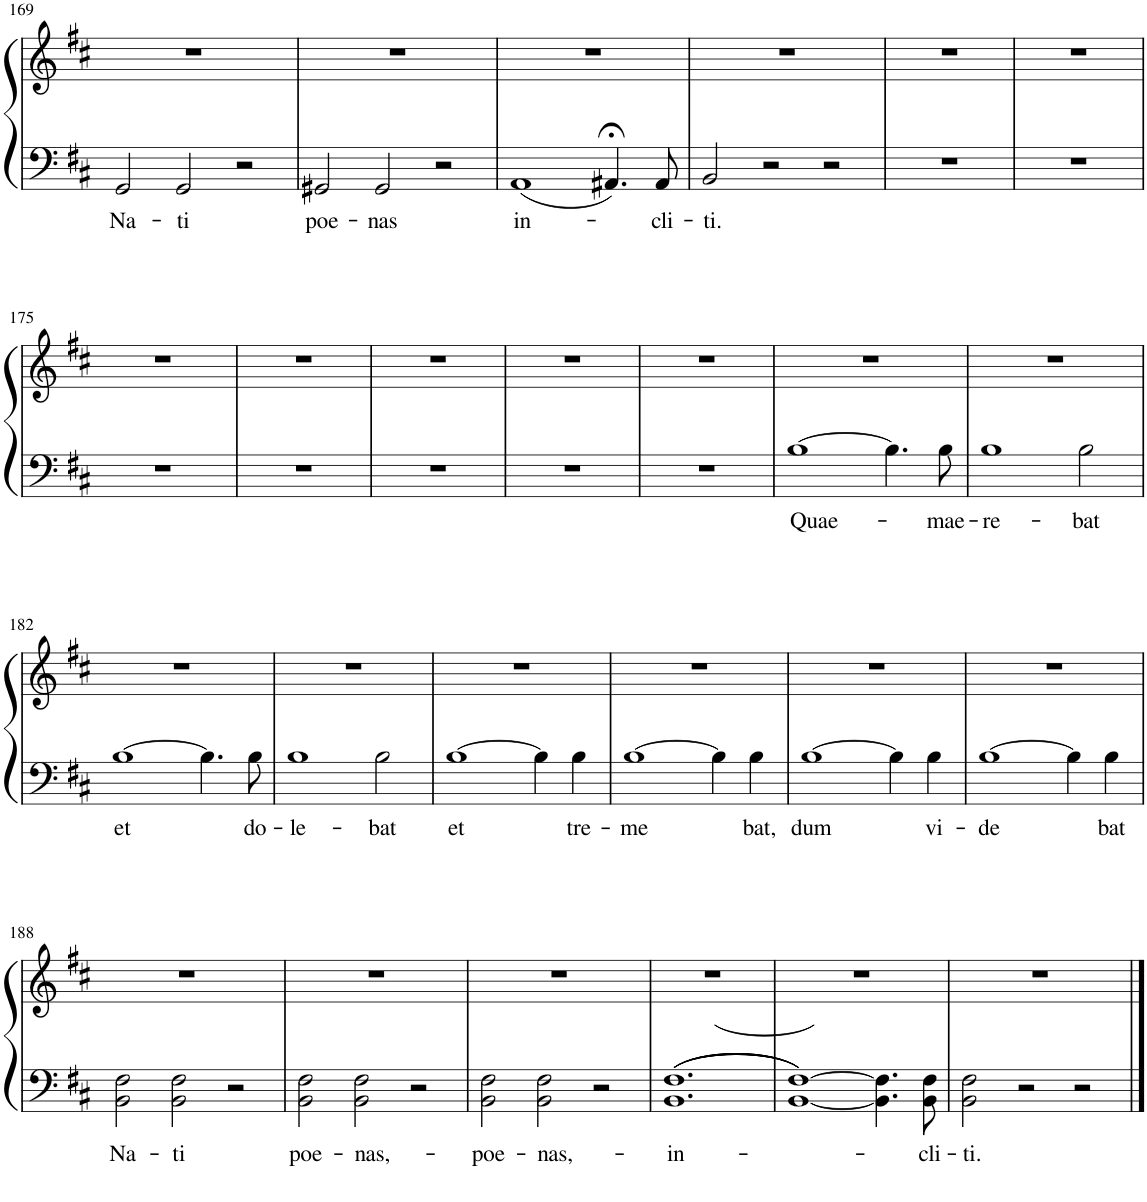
**kern	**text	**kern
*part1	*part1	*part1
*staff2	*staff2	*staff1
*I"Piano	*	*
*I'Pno.	*	*
!!LO:PB:g=z
*clefF4	*	*clefG2
*k[f#c#]	*	*k[f#c#]
*M3/2	*	*M3/2
=169	=169	=169
!	!LO:LY:b	!
2GG/	Na-	1.r
!	!LO:LY:b	!
2GG/	-ti	.
2r	.	.
=170	=170	=170
!	!LO:LY:b	!
2GG#X/	poe-	1.r
!	!LO:LY:b	!
2GG#/	-nas	.
2r	.	.
=171	=171	=171
!	!LO:LY:b	!
1AA	in-	1.r
4.AA#X;</	.	.
!	!LO:LY:b	!
8AA#/	-cli-	.
=172	=172	=172
!	!LO:LY:b	!
2BB/	-ti.	1.r
2r	.	.
2r	.	.
=173	=173	=173
1.r	.	1.r
=174	=174	=174
1.r	.	1.r
!!LO:LB:g=z
=175	=175	=175
1.r	.	1.r
=176	=176	=176
1.r	.	1.r
=177	=177	=177
1.r	.	1.r
=178	=178	=178
1.r	.	1.r
=179	=179	=179
1.r	.	1.r
=180	=180	=180
!	!LO:LY:b	!
[1B	Quae-	1.r
4.B\]	.	.
!	!LO:LY:b	!
8B\	-mae-	.
=181	=181	=181
!	!LO:LY:b	!
1B	-re-	1.r
!	!LO:LY:b	!
2B\	-bat	.
!!LO:LB:g=z
=182	=182	=182
!	!LO:LY:b	!
[1B	et	1.r
4.B\]	.	.
!	!LO:LY:b	!
8B\	do-	.
=183	=183	=183
!	!LO:LY:b	!
1B	-le-	1.r
!	!LO:LY:b	!
2B\	-bat	.
=184	=184	=184
!	!LO:LY:b	!
[1B	et	1.r
4B\]	.	.
!	!LO:LY:b	!
4B\	tre-	.
=185	=185	=185
!	!LO:LY:b	!
[1B	-me	1.r
4B\]	.	.
!	!LO:LY:b	!
4B\	bat,	.
=186	=186	=186
!	!LO:LY:b	!
[1B	dum	1.r
4B\]	.	.
!	!LO:LY:b	!
4B\	vi-	.
=187	=187	=187
!	!LO:LY:b	!
[1B	-de	1.r
4B\]	.	.
!	!LO:LY:b	!
4B\	bat	.
!!LO:LB:g=z
=188	=188	=188
!	!LO:LY:b	!
2BB\ 2F#\	Na-	1.r
!	!LO:LY:b	!
2BB\ 2F#\	-ti	.
2r	.	.
=189	=189	=189
!	!LO:LY:b	!
2BB\ 2F#\	poe-	1.r
!	!LO:LY:b	!
2BB\ 2F#\	-nas,-	.
2r	.	.
=190	=190	=190
!	!LO:LY:b	!
2BB\ 2F#\	-poe-	1.r
!	!LO:LY:b	!
2BB\ 2F#\	-nas,-	.
2r	.	.
=191	=191	=191
!	!LO:LY:b	!
[1.BB 1.F#	-in-	1.r
=192	=192	=192
1BB_ [1F#	.	1.r
4.BB\] 4.F#\]	.	.
!	!LO:LY:b	!
8BB\ 8F#\	-cli-	.
=193	=193	=193
!	!LO:LY:b	!
2BB\ 2F#\	-ti.	1.r
2r	.	.
2r	.	.
==	==	==
*-	*-	*-
